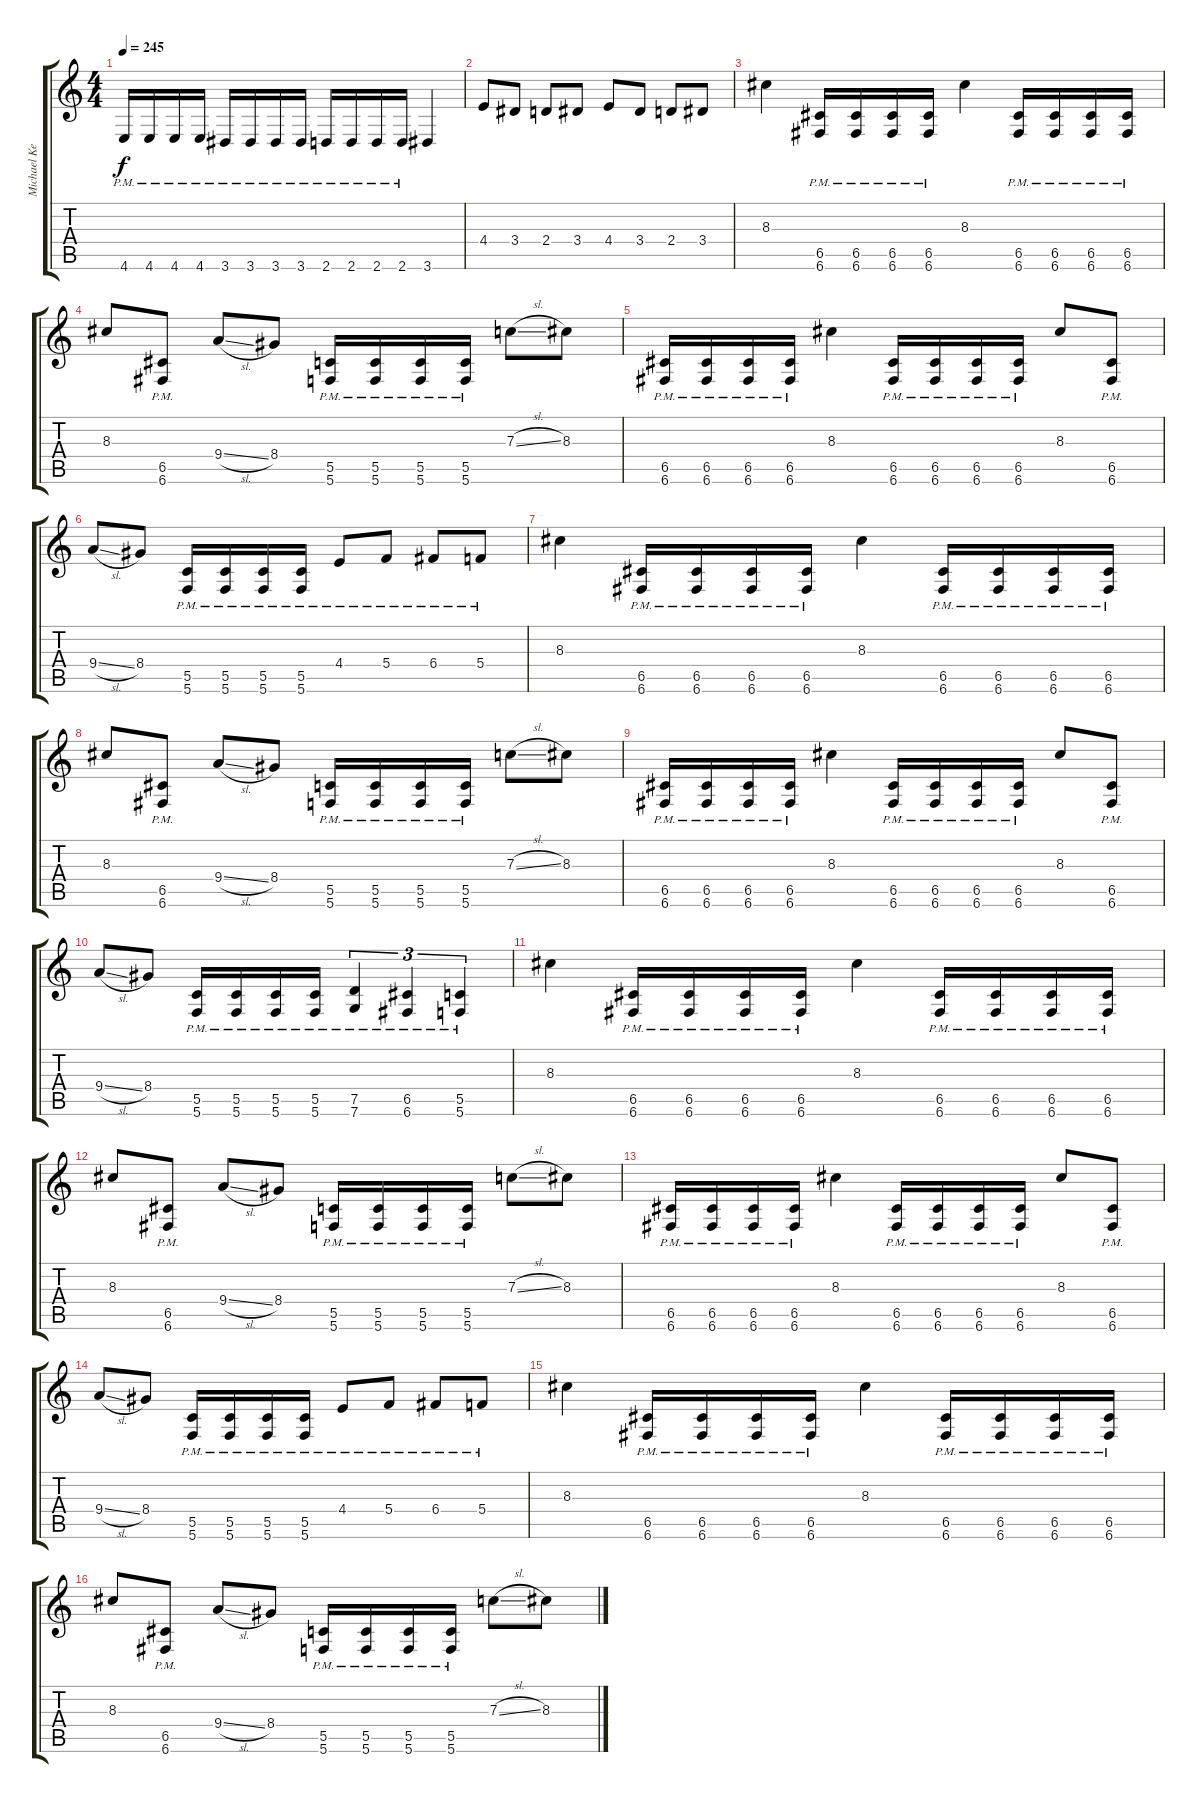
\track ("Michael Keene" "Michael Ke") {instrument distortionguitar}
\staff {score tabs}
\tuning (D4 A3 F3 C3 G2 C2) {hide}
\ts (4 4)
\tempo 245
\clef g2
\ks c
4.6{pm}.16{dy f} 4.6{pm}.16 4.6{pm}.16 4.6{pm}.16 3.6{pm}.16 3.6{pm}.16 3.6{pm}.16 3.6{pm}.16 2.6{pm}.16 2.6{pm}.16 2.6{pm}.16 2.6{pm}.16 3.6.4 |
4.4.8 3.4.8 2.4.8 3.4.8 4.4.8 3.4.8 2.4.8 3.4.8 |
8.3.4 (6.5{pm} 6.6{pm}).16 (6.5{pm} 6.6{pm}).16 (6.5{pm} 6.6{pm}).16 (6.5{pm} 6.6{pm}).16 8.3.4 (6.5{pm} 6.6{pm}).16 (6.5{pm} 6.6{pm}).16 (6.5{pm} 6.6{pm}).16 (6.5{pm} 6.6{pm}).16 |
8.3.8 (6.5{pm} 6.6{pm}).8 9.4{sl}.8 8.4.8 (5.5{pm} 5.6{pm}).16 (5.5{pm} 5.6{pm}).16 (5.5{pm} 5.6{pm}).16 (5.5{pm} 5.6{pm}).16 7.3{sl}.8 8.3.8 |
(6.5{pm} 6.6{pm}).16 (6.5{pm} 6.6{pm}).16 (6.5{pm} 6.6{pm}).16 (6.5{pm} 6.6{pm}).16 8.3.4 (6.5{pm} 6.6{pm}).16 (6.5{pm} 6.6{pm}).16 (6.5{pm} 6.6{pm}).16 (6.5{pm} 6.6{pm}).16 8.3.8 (6.5{pm} 6.6{pm}).8 |
9.4{sl}.8 8.4.8 (5.5{pm} 5.6{pm}).16 (5.5{pm} 5.6{pm}).16 (5.5{pm} 5.6{pm}).16 (5.5{pm} 5.6{pm}).16 4.4{pm}.8 5.4{pm}.8 6.4{pm}.8 5.4{pm}.8 |
8.3.4 (6.5{pm} 6.6{pm}).16 (6.5{pm} 6.6{pm}).16 (6.5{pm} 6.6{pm}).16 (6.5{pm} 6.6{pm}).16 8.3.4 (6.5{pm} 6.6{pm}).16 (6.5{pm} 6.6{pm}).16 (6.5{pm} 6.6{pm}).16 (6.5{pm} 6.6{pm}).16 |
8.3.8 (6.5{pm} 6.6{pm}).8 9.4{sl}.8 8.4.8 (5.5{pm} 5.6{pm}).16 (5.5{pm} 5.6{pm}).16 (5.5{pm} 5.6{pm}).16 (5.5{pm} 5.6{pm}).16 7.3{sl}.8 8.3.8 |
(6.5{pm} 6.6{pm}).16 (6.5{pm} 6.6{pm}).16 (6.5{pm} 6.6{pm}).16 (6.5{pm} 6.6{pm}).16 8.3.4 (6.5{pm} 6.6{pm}).16 (6.5{pm} 6.6{pm}).16 (6.5{pm} 6.6{pm}).16 (6.5{pm} 6.6{pm}).16 8.3.8 (6.5{pm} 6.6{pm}).8 |
9.4{sl}.8 8.4.8 (5.5{pm} 5.6{pm}).16 (5.5{pm} 5.6{pm}).16 (5.5{pm} 5.6{pm}).16 (5.5{pm} 5.6{pm}).16 (7.5{pm} 7.6{pm}).4{tu (3 2)} (6.5{pm} 6.6{pm}).4{tu (3 2)} (5.5{pm} 5.6{pm}).4{tu (3 2)} |
8.3.4 (6.5{pm} 6.6{pm}).16 (6.5{pm} 6.6{pm}).16 (6.5{pm} 6.6{pm}).16 (6.5{pm} 6.6{pm}).16 8.3.4 (6.5{pm} 6.6{pm}).16 (6.5{pm} 6.6{pm}).16 (6.5{pm} 6.6{pm}).16 (6.5{pm} 6.6{pm}).16 |
8.3.8 (6.5{pm} 6.6{pm}).8 9.4{sl}.8 8.4.8 (5.5{pm} 5.6{pm}).16 (5.5{pm} 5.6{pm}).16 (5.5{pm} 5.6{pm}).16 (5.5{pm} 5.6{pm}).16 7.3{sl}.8 8.3.8 |
(6.5{pm} 6.6{pm}).16 (6.5{pm} 6.6{pm}).16 (6.5{pm} 6.6{pm}).16 (6.5{pm} 6.6{pm}).16 8.3.4 (6.5{pm} 6.6{pm}).16 (6.5{pm} 6.6{pm}).16 (6.5{pm} 6.6{pm}).16 (6.5{pm} 6.6{pm}).16 8.3.8 (6.5{pm} 6.6{pm}).8 |
9.4{sl}.8 8.4.8 (5.5{pm} 5.6{pm}).16 (5.5{pm} 5.6{pm}).16 (5.5{pm} 5.6{pm}).16 (5.5{pm} 5.6{pm}).16 4.4{pm}.8 5.4{pm}.8 6.4{pm}.8 5.4{pm}.8 |
8.3.4 (6.5{pm} 6.6{pm}).16 (6.5{pm} 6.6{pm}).16 (6.5{pm} 6.6{pm}).16 (6.5{pm} 6.6{pm}).16 8.3.4 (6.5{pm} 6.6{pm}).16 (6.5{pm} 6.6{pm}).16 (6.5{pm} 6.6{pm}).16 (6.5{pm} 6.6{pm}).16 |
8.3.8 (6.5{pm} 6.6{pm}).8 9.4{sl}.8 8.4.8 (5.5{pm} 5.6{pm}).16 (5.5{pm} 5.6{pm}).16 (5.5{pm} 5.6{pm}).16 (5.5{pm} 5.6{pm}).16 7.3{sl}.8 8.3.8
